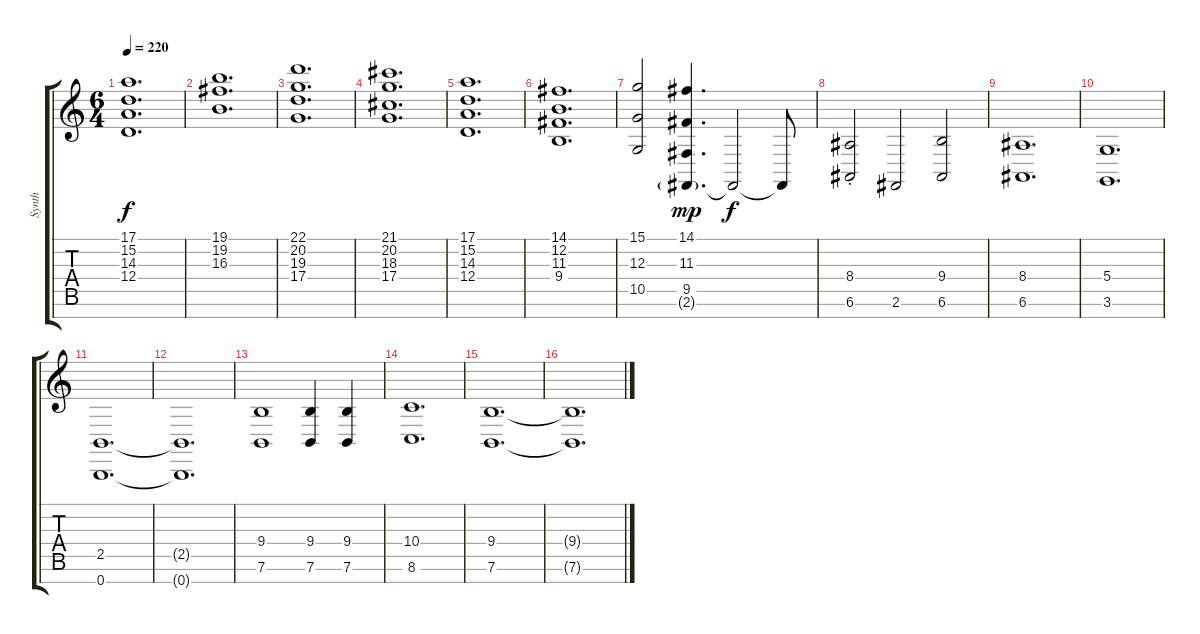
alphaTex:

\track ("Synth" "Synth") {instrument synthstrings1}
\staff {score tabs}
\tuning (E4 B3 G3 D3 A2 E2 B1) {hide}
\ts (6 4)
\tempo 220
\clef g2
\ks c
(17.1{t} 15.2{t} 14.3{t} 12.4{t}).1{d dy f} |
(19.1 19.2 16.3).1{d} |
(22.1 20.2 19.3 17.4).1{d} |
(21.1 20.2 18.3 17.4).1{d} |
(17.1 15.2 14.3 12.4).1{d} |
(14.1 12.2 11.3 9.4).1{d} |
(15.1 12.3 10.5).2 (14.1 11.3 9.5 2.6{g}).4{d dy mp} 2.6{t}.2{dy f} 2.6{t}.8 |
(8.4{st} 6.6).2 2.6.2 (9.4 6.6).2 |
(8.4 6.6).1{d} |
(5.4 3.6).1{d} |
(2.5 0.7).1{d} |
(2.5{t} 0.7{t}).1{d volume 3} |
(9.4 7.6).1{volume 11} (9.4 7.6).4 (9.4 7.6).4 |
(10.4 8.6).1{d} |
(9.4 7.6).1{d} |
(9.4{t} 7.6{t}).1{d volume 3}
